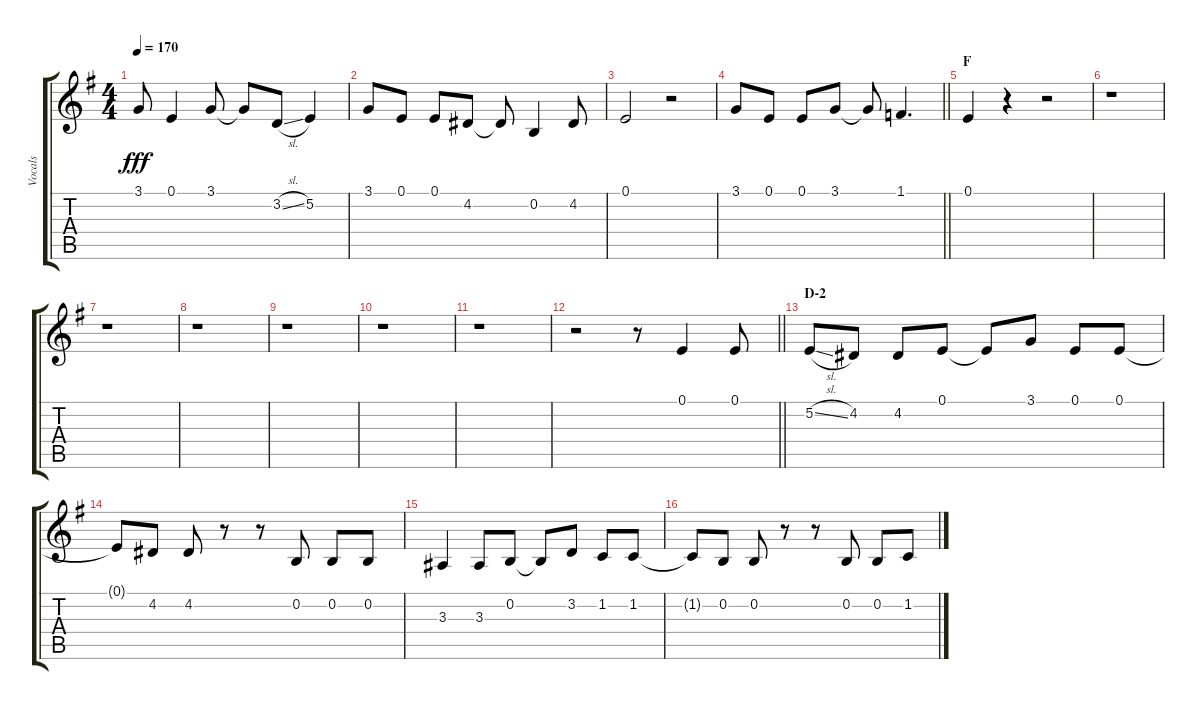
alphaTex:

\track ("Vocals" "Vocals") {instrument voiceoohs}
\staff {score tabs}
\tuning (E4 B3 G3 D3 A2 E2) {hide}
\ts (4 4)
\tempo 170
\clef g2
\ks g
3.1.8{dy fff} 0.1.4 3.1.8 3.1{t}.8 3.2{sl}.8 5.2.4 |
3.1.8 0.1.8 0.1.8 4.2.8 4.2{t}.8 0.2.4 4.2.8 |
0.1.2 r.2 |
\barLineRight lightlight
3.1.8 0.1.8 0.1.8 3.1.8 3.1{t}.8 1.1.4{d} |
\section ("" "F")
0.1.4 r.4 r.2 |
r.1 |
r.1 |
r.1 |
r.1 |
r.1 |
r.1 |
\barLineRight lightlight
r.2 r.8 0.1.4 0.1.8 |
\section ("" "D-2")
5.2{sl}.8 4.2.8 4.2.8 0.1.8 0.1{t}.8 3.1.8 0.1.8 0.1.8 |
0.1{t}.8 4.2.8 4.2.8 r.8 r.8 0.2.8 0.2.8 0.2.8 |
3.3.4 3.3.8 0.2.8 0.2{t}.8 3.2.8 1.2.8 1.2.8 |
1.2{t}.8 0.2.8 0.2.8 r.8 r.8 0.2.8 0.2.8 1.2.8
